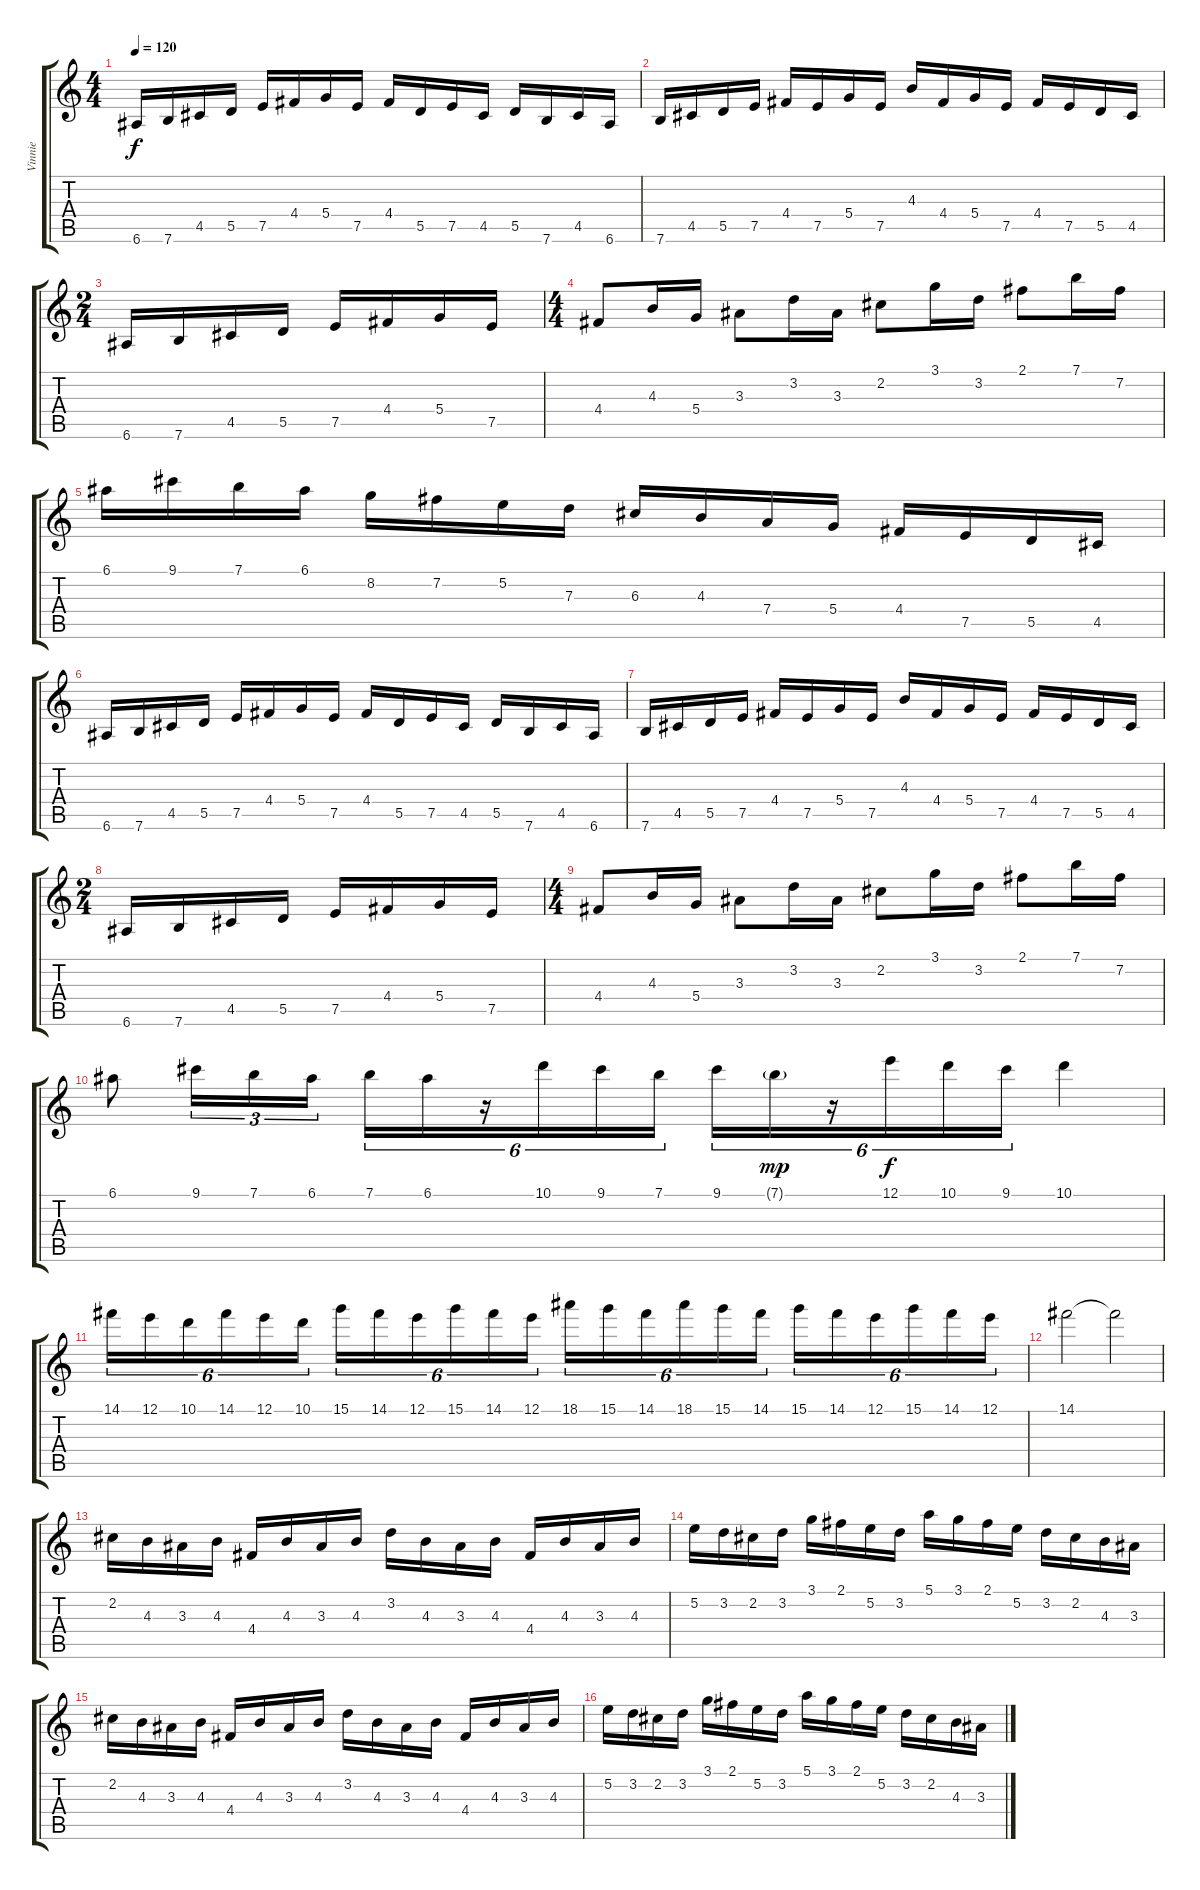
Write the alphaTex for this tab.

\track ("Vinnie" "Vinnie") {instrument distortionguitar}
\staff {score tabs}
\tuning (E4 B3 G3 D3 A2 E2) {hide}
\ts (4 4)
\tempo 120
\clef g2
\ks c
6.6.16{dy f instrument distortionguitar} 7.6.16 4.5.16 5.5.16 7.5.16 4.4.16 5.4.16 7.5.16 4.4.16 5.5.16 7.5.16 4.5.16 5.5.16 7.6.16 4.5.16 6.6.16 |
7.6.16 4.5.16 5.5.16 7.5.16 4.4.16 7.5.16 5.4.16 7.5.16 4.3.16 4.4.16 5.4.16 7.5.16 4.4.16 7.5.16 5.5.16 4.5.16 |
\ts (2 4)
6.6.16 7.6.16 4.5.16 5.5.16 7.5.16 4.4.16 5.4.16 7.5.16 |
\ts (4 4)
4.4.8 4.3.16 5.4.16 3.3.8 3.2.16 3.3.16 2.2.8 3.1.16 3.2.16 2.1.8 7.1.16 7.2.16 |
6.1.16 9.1.16 7.1.16 6.1.16 8.2.16 7.2.16 5.2.16 7.3.16 6.3.16 4.3.16 7.4.16 5.4.16 4.4.16 7.5.16 5.5.16 4.5.16 |
6.6.16 7.6.16 4.5.16 5.5.16 7.5.16 4.4.16 5.4.16 7.5.16 4.4.16 5.5.16 7.5.16 4.5.16 5.5.16 7.6.16 4.5.16 6.6.16 |
7.6.16 4.5.16 5.5.16 7.5.16 4.4.16 7.5.16 5.4.16 7.5.16 4.3.16 4.4.16 5.4.16 7.5.16 4.4.16 7.5.16 5.5.16 4.5.16 |
\ts (2 4)
6.6.16 7.6.16 4.5.16 5.5.16 7.5.16 4.4.16 5.4.16 7.5.16 |
\ts (4 4)
4.4.8 4.3.16 5.4.16 3.3.8 3.2.16 3.3.16 2.2.8 3.1.16 3.2.16 2.1.8 7.1.16 7.2.16 |
6.1.8 9.1.16{tu (3 2)} 7.1.16{tu (3 2)} 6.1.16{tu (3 2)} 7.1.16{tu (6 4)} 6.1.16{tu (6 4)} r.16{tu (6 4)} 10.1.16{tu (6 4)} 9.1.16{tu (6 4)} 7.1.16{tu (6 4)} 9.1.16{tu (6 4)} 7.1{g}.16{tu (6 4) dy mp} r.16{tu (6 4)} 12.1.16{tu (6 4) dy f} 10.1.16{tu (6 4)} 9.1.16{tu (6 4)} 10.1.4 |
14.1.16{tu (6 4)} 12.1.16{tu (6 4)} 10.1.16{tu (6 4)} 14.1.16{tu (6 4)} 12.1.16{tu (6 4)} 10.1.16{tu (6 4)} 15.1.16{tu (6 4)} 14.1.16{tu (6 4)} 12.1.16{tu (6 4)} 15.1.16{tu (6 4)} 14.1.16{tu (6 4)} 12.1.16{tu (6 4)} 18.1.16{tu (6 4)} 15.1.16{tu (6 4)} 14.1.16{tu (6 4)} 18.1.16{tu (6 4)} 15.1.16{tu (6 4)} 14.1.16{tu (6 4)} 15.1.16{tu (6 4)} 14.1.16{tu (6 4)} 12.1.16{tu (6 4)} 15.1.16{tu (6 4)} 14.1.16{tu (6 4)} 12.1.16{tu (6 4)} |
14.1.2 14.1{t}.2 |
2.2.16 4.3.16 3.3.16 4.3.16 4.4.16 4.3.16 3.3.16 4.3.16 3.2.16 4.3.16 3.3.16 4.3.16 4.4.16 4.3.16 3.3.16 4.3.16 |
5.2.16 3.2.16 2.2.16 3.2.16 3.1.16 2.1.16 5.2.16 3.2.16 5.1.16 3.1.16 2.1.16 5.2.16 3.2.16 2.2.16 4.3.16 3.3.16 |
2.2.16 4.3.16 3.3.16 4.3.16 4.4.16 4.3.16 3.3.16 4.3.16 3.2.16 4.3.16 3.3.16 4.3.16 4.4.16 4.3.16 3.3.16 4.3.16 |
5.2.16 3.2.16 2.2.16 3.2.16 3.1.16 2.1.16 5.2.16 3.2.16 5.1.16 3.1.16 2.1.16 5.2.16 3.2.16 2.2.16 4.3.16 3.3.16
